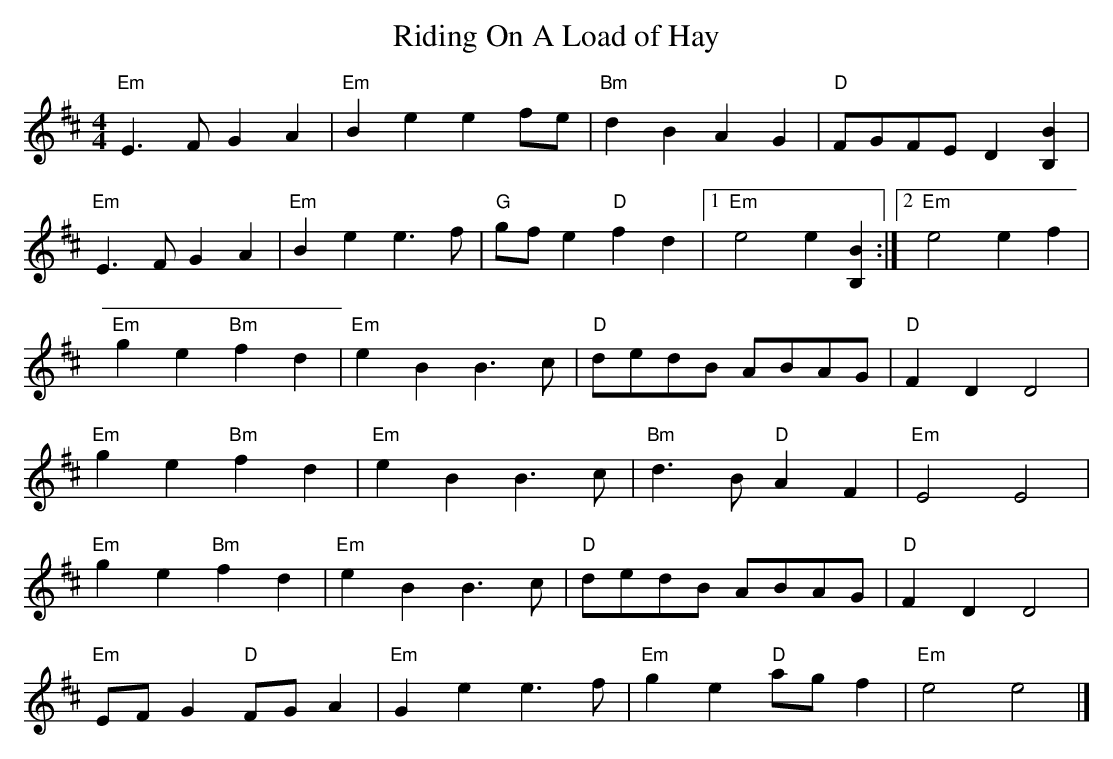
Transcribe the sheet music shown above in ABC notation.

X:1
T:Riding On A Load of Hay
M:4/4
L:1/8
K:Edor
"Em"E3 F G2 A2 | "Em"B2 e2 e2 fe | "Bm"d2 B2 A2 G2 | "D"FGFE D2 [B2B,2] |
"Em"E3 F G2 A2 | "Em"B2 e2 e3 f | "G"gf e2 "D"f2 d2 | \
[1 "Em"e4 e2 [B2B,2] :| [2 "Em"e4 e2 f2 |
"Em"g2 e2 "Bm"f2 d2 | "Em"e2 B2 B3 c | "D"dedB ABAG | "D"F2 D2 D4 |
"Em"g2 e2 "Bm"f2 d2 | "Em"e2 B2 B3 c | "Bm"d3 B "D"A2 F2 | "Em"E4 E4 |
"Em"g2 e2 "Bm"f2 d2 | "Em"e2 B2 B3 c | "D"dedB ABAG | "D"F2 D2 D4 |
"Em"EF G2 "D"FG A2 | "Em"G2 e2 e3 f | "Em"g2 e2 "D"ag f2 | "Em"e4 e4 |]
